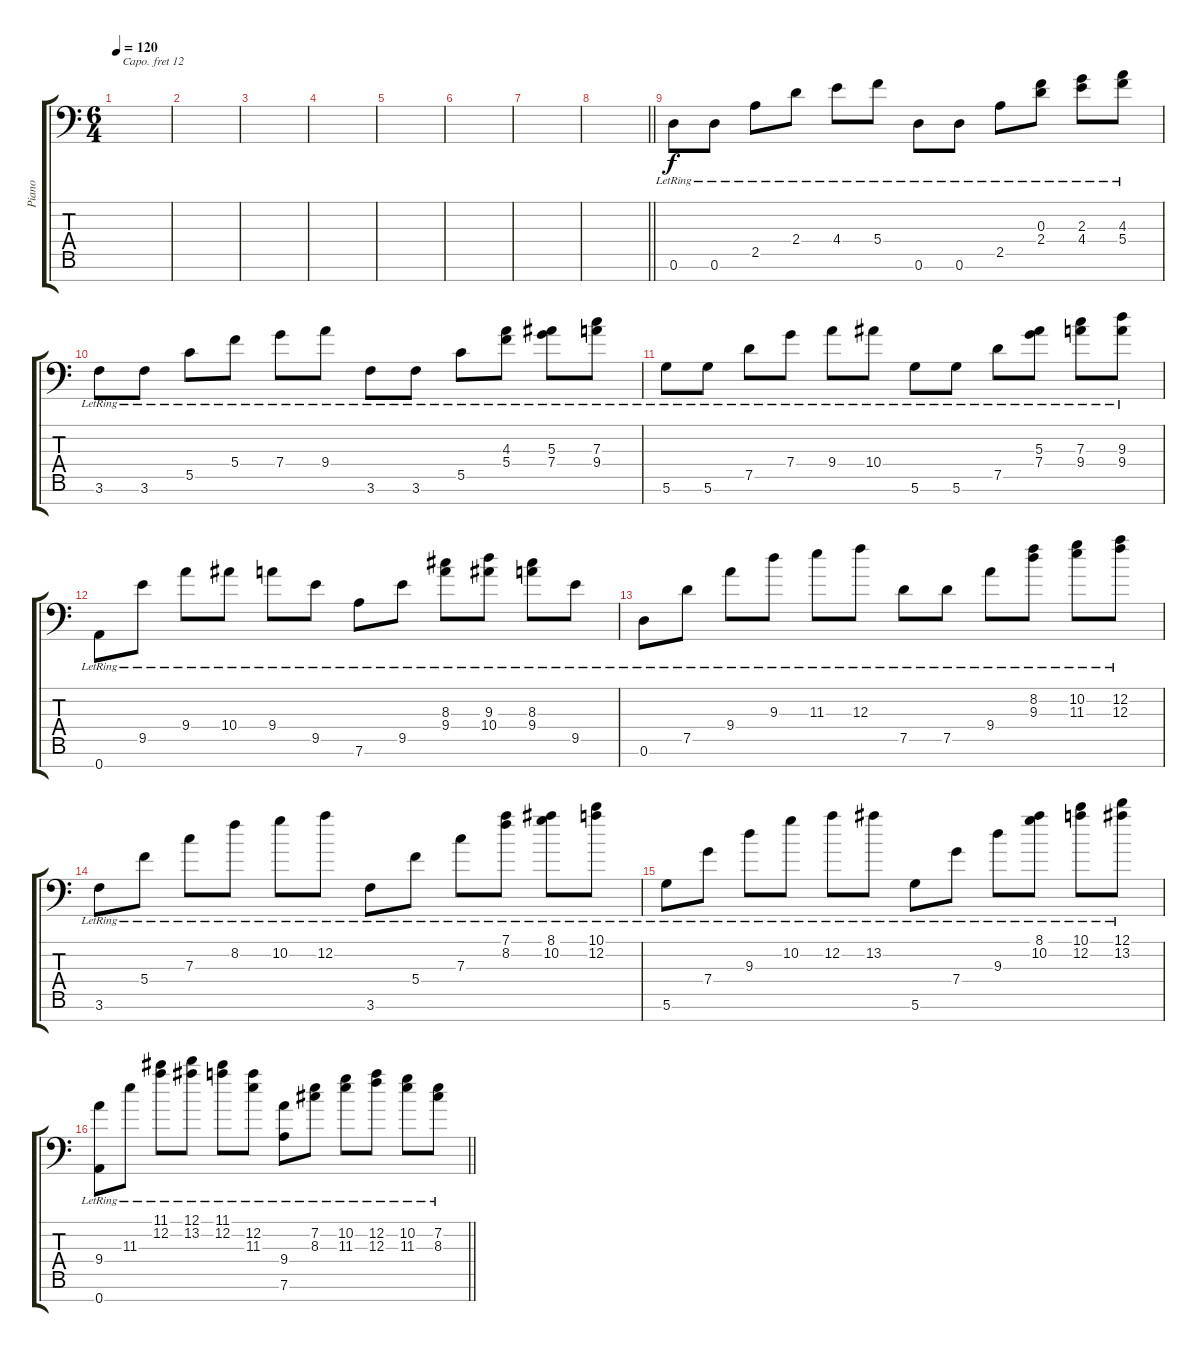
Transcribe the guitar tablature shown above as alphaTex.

\track ("Piano" "Piano") {instrument electricgrandpiano}
\staff {score tabs}
\capo 12
\tuning (D4 A3 F3 C3 G2 D2 A1) {hide}
\ts (6 4)
\tempo 120
\clef f4
\ks c
|
|
|
|
|
|
|
\barLineRight lightlight
|
0.6{lr}.8 0.6{lr}.8 2.5{lr}.8 2.4{lr}.8 4.4{lr}.8 5.4{lr}.8 0.6{lr}.8 0.6{lr}.8 2.5{lr}.8 (0.3{lr} 2.4{lr}).8 (2.3{lr} 4.4{lr}).8 (4.3{lr} 5.4{lr}).8 |
3.6{lr}.8 3.6{lr}.8 5.5{lr}.8 5.4{lr}.8 7.4{lr}.8 9.4{lr}.8 3.6{lr}.8 3.6{lr}.8 5.5{lr}.8 (4.3{lr} 5.4{lr}).8 (5.3{lr} 7.4{lr}).8 (7.3{lr} 9.4{lr}).8 |
5.6{lr}.8 5.6{lr}.8 7.5{lr}.8 7.4{lr}.8 9.4{lr}.8 10.4{lr}.8 5.6{lr}.8 5.6{lr}.8 7.5{lr}.8 (5.3{lr} 7.4{lr}).8 (7.3{lr} 9.4{lr}).8 (9.3{lr} 9.4{lr}).8 |
0.7{lr}.8 9.5{lr}.8 9.4{lr}.8 10.4{lr}.8 9.4{lr}.8 9.5{lr}.8 7.6{lr}.8 9.5{lr}.8 (8.3{lr} 9.4{lr}).8 (9.3{lr} 10.4{lr}).8 (8.3{lr} 9.4{lr}).8 9.5{lr}.8 |
0.6{lr}.8 7.5{lr}.8 9.4{lr}.8 9.3{lr}.8 11.3{lr}.8 12.3{lr}.8 7.5{lr}.8 7.5{lr}.8 9.4{lr}.8 (8.2{lr} 9.3{lr}).8 (10.2{lr} 11.3{lr}).8 (12.2{lr} 12.3{lr}).8 |
3.6{lr}.8 5.4{lr}.8 7.3{lr}.8 8.2{lr}.8 10.2{lr}.8 12.2{lr}.8 3.6{lr}.8 5.4{lr}.8 7.3{lr}.8 (7.1{lr} 8.2{lr}).8 (8.1{lr} 10.2{lr}).8 (10.1{lr} 12.2{lr}).8 |
5.6{lr}.8 7.4{lr}.8 9.3{lr}.8 10.2{lr}.8 12.2{lr}.8 13.2{lr}.8 5.6{lr}.8 7.4{lr}.8 9.3{lr}.8 (8.1{lr} 10.2{lr}).8 (10.1{lr} 12.2{lr}).8 (12.1{lr} 13.2{lr}).8 |
\barLineRight lightlight
(9.4{lr} 0.7{lr}).8 11.3{lr}.8 (11.1{lr} 12.2{lr}).8 (12.1{lr} 13.2{lr}).8 (11.1{lr} 12.2{lr}).8 (12.2{lr} 11.3{lr}).8 (9.4{lr} 7.6{lr}).8 (7.2{lr} 8.3{lr}).8 (10.2{lr} 11.3{lr}).8 (12.2{lr} 12.3{lr}).8 (10.2{lr} 11.3{lr}).8 (7.2{lr} 8.3{lr}).8
